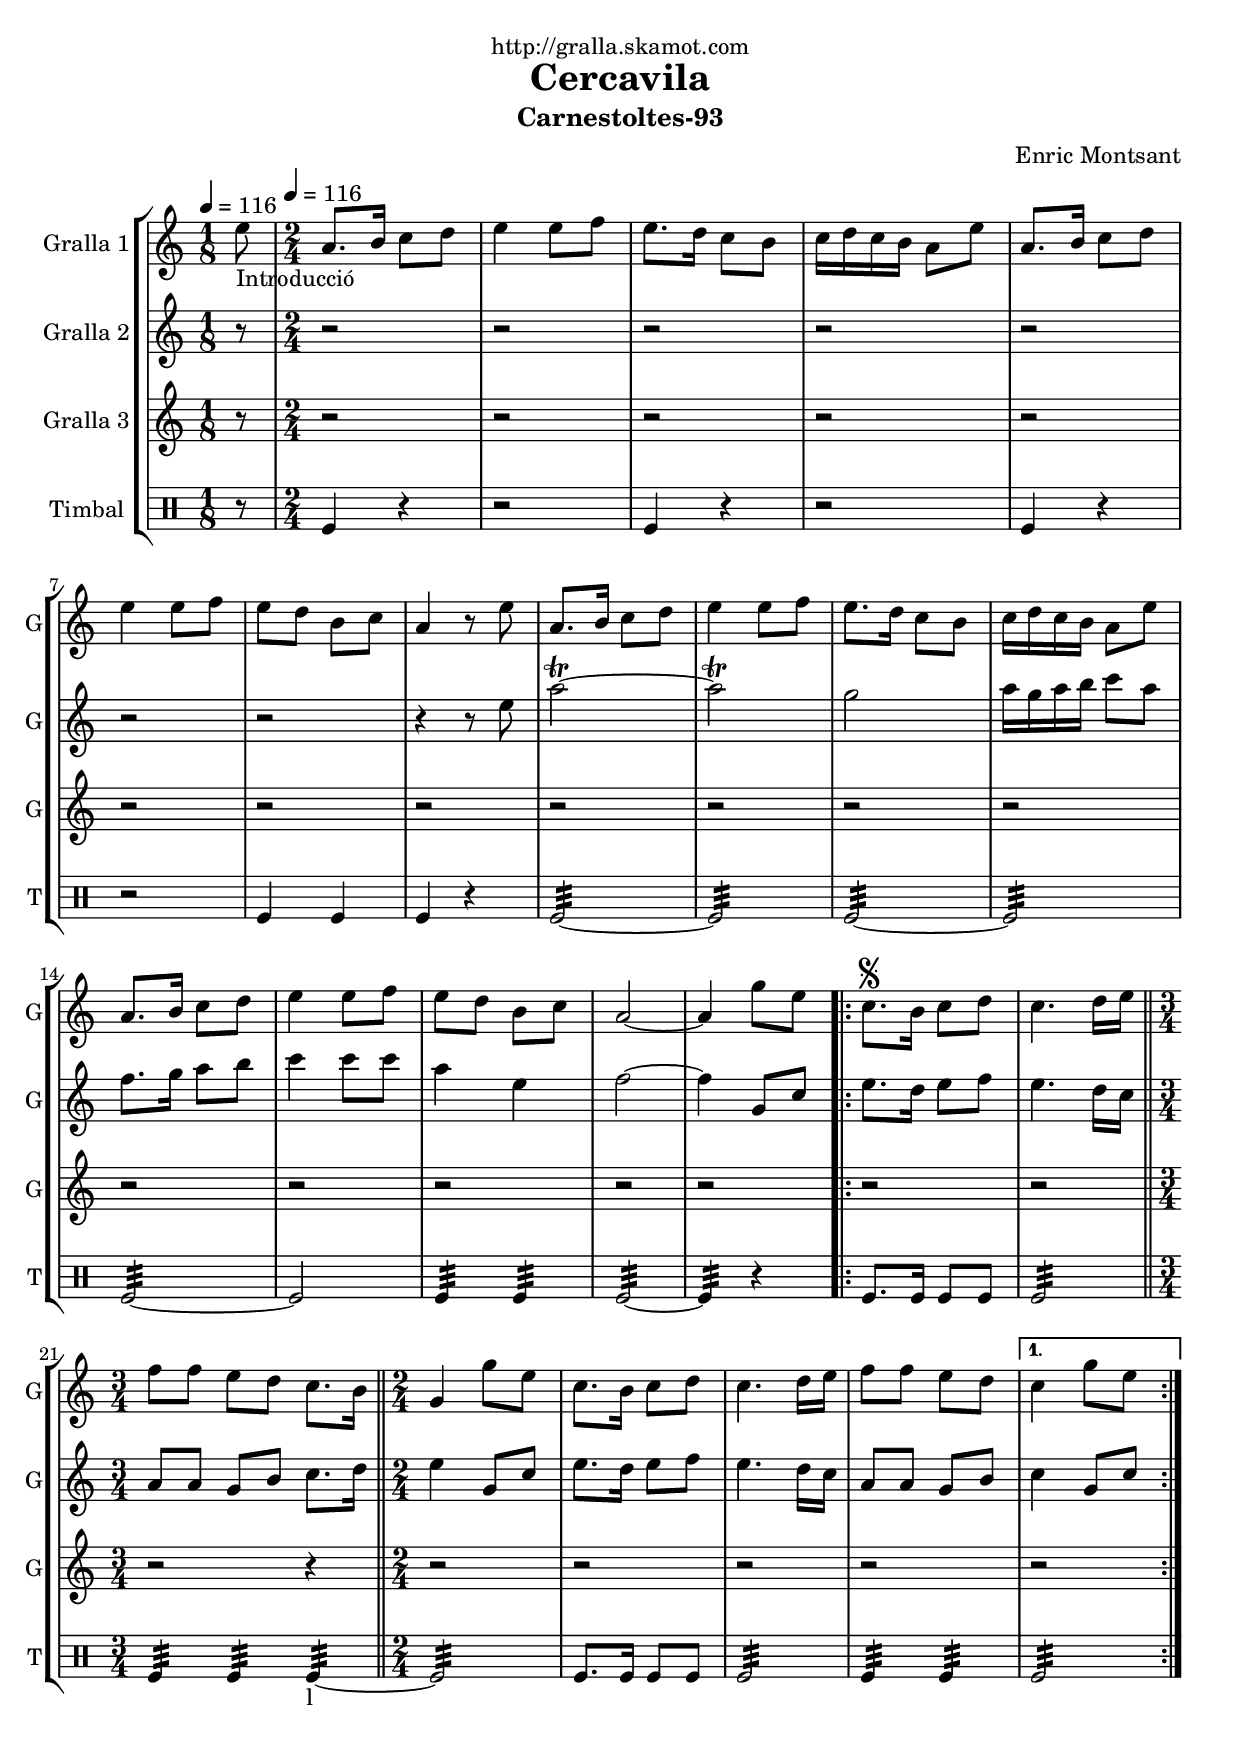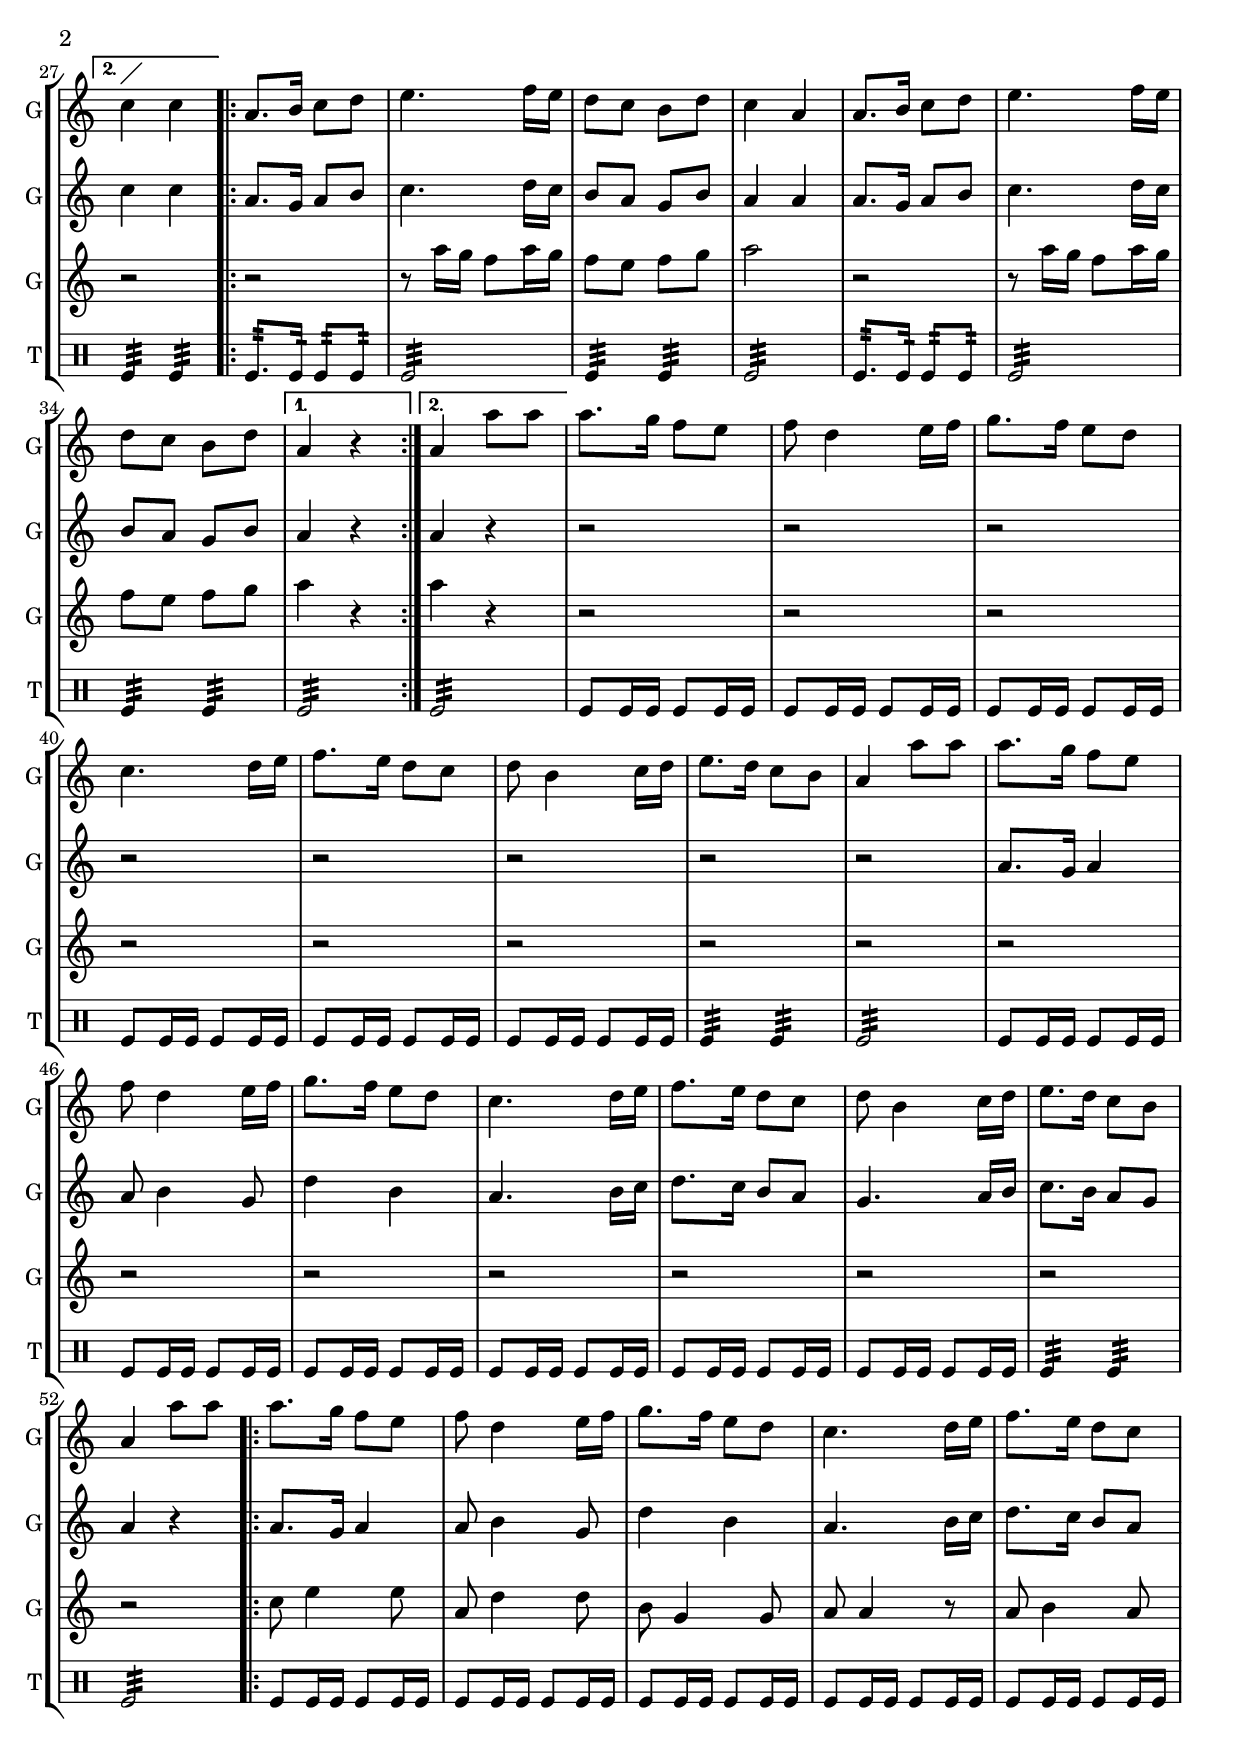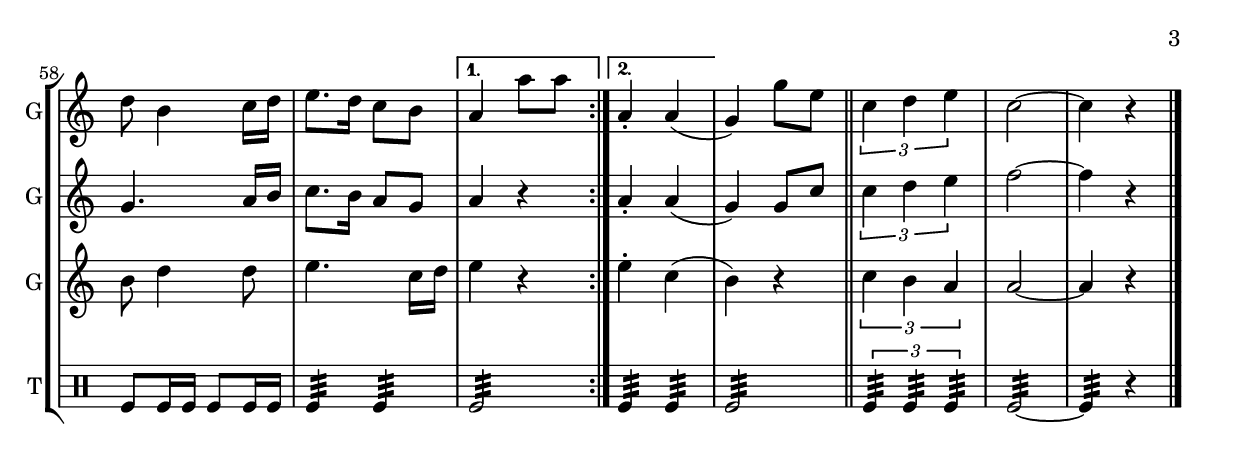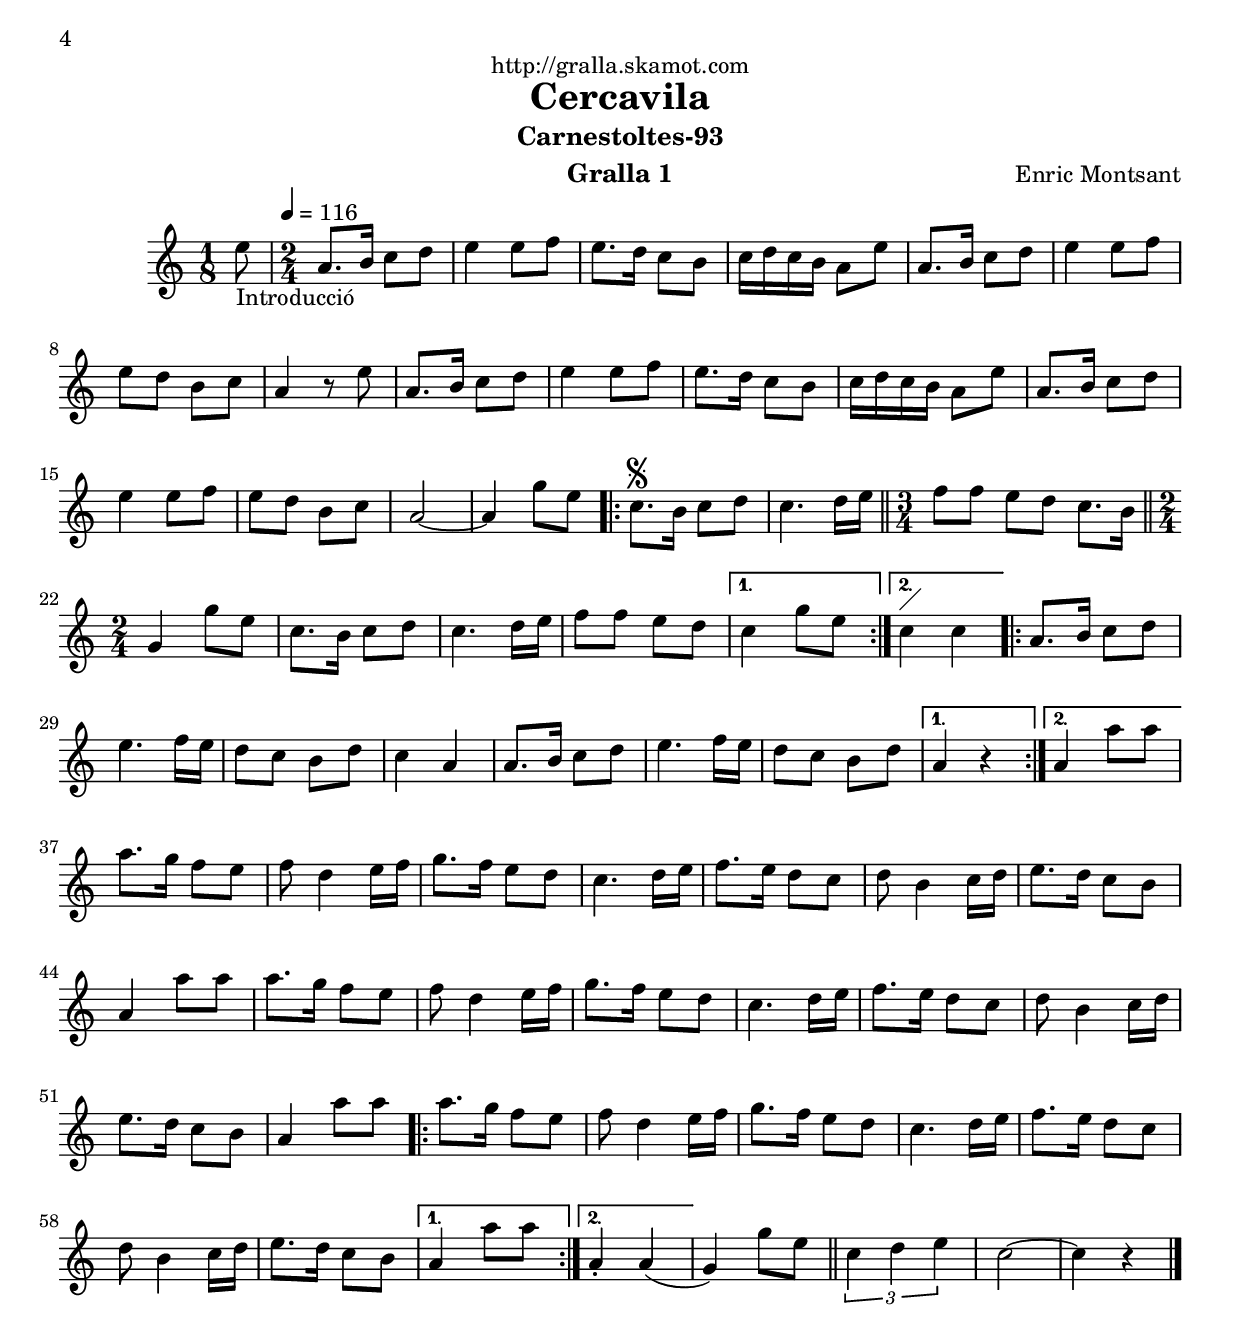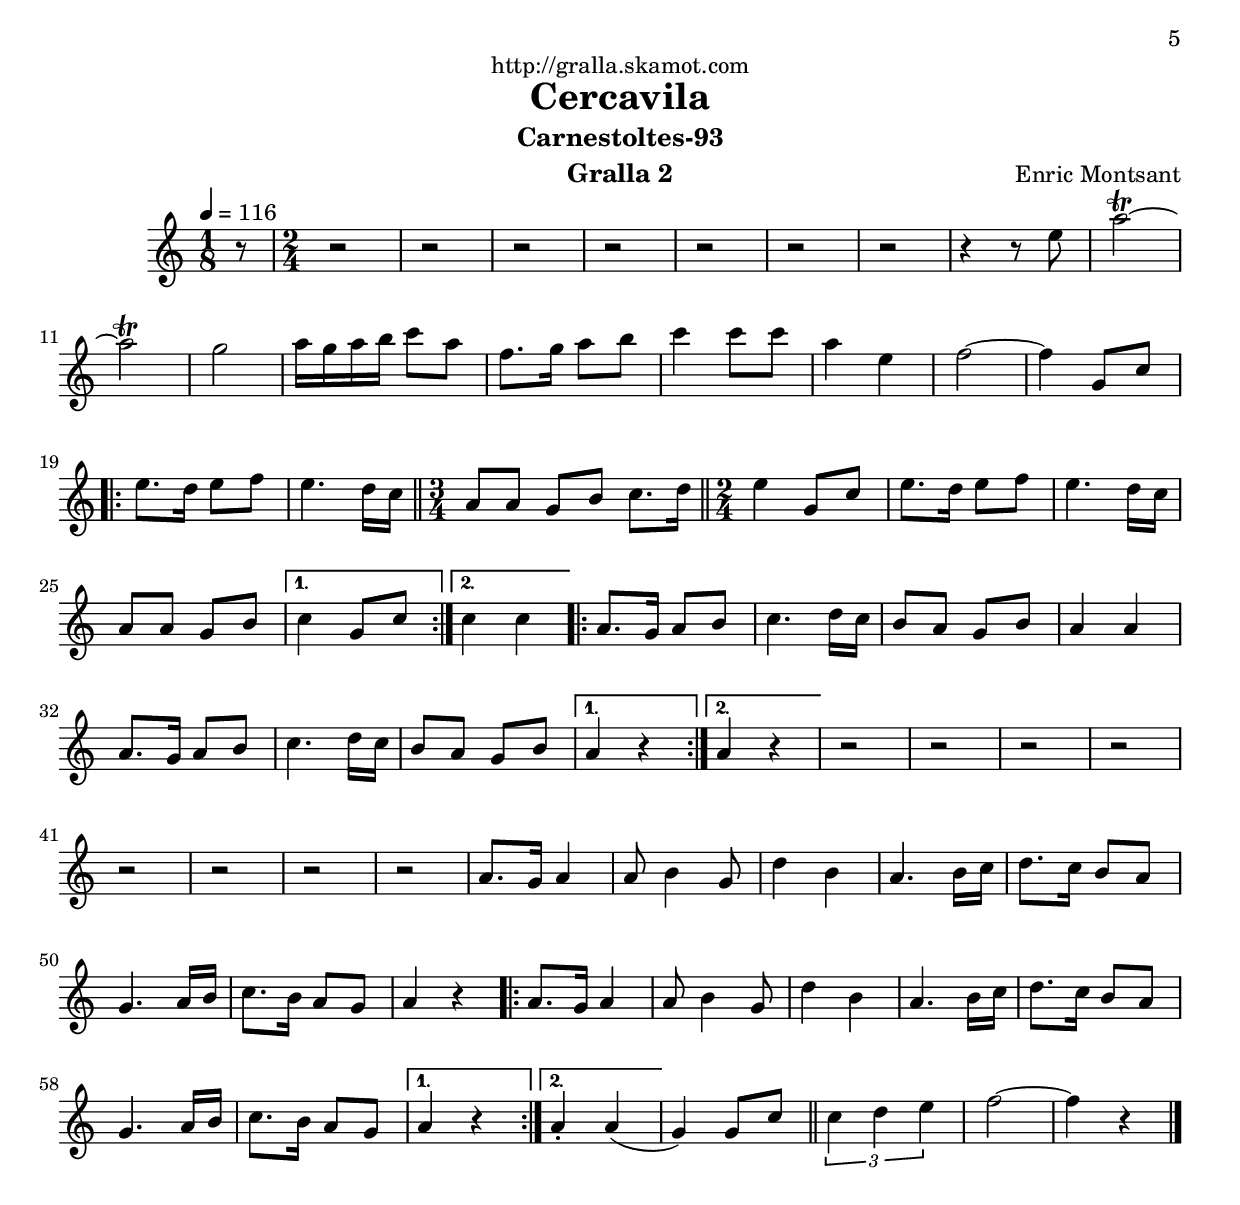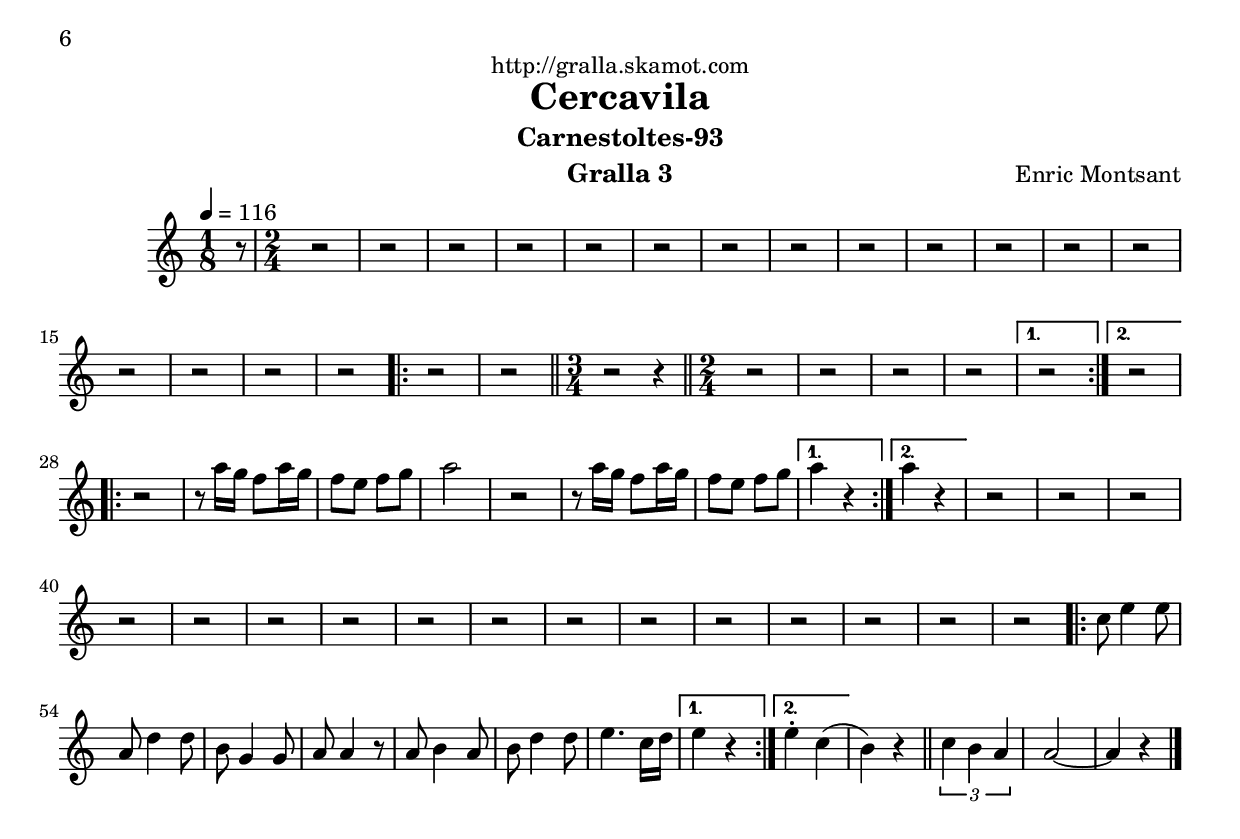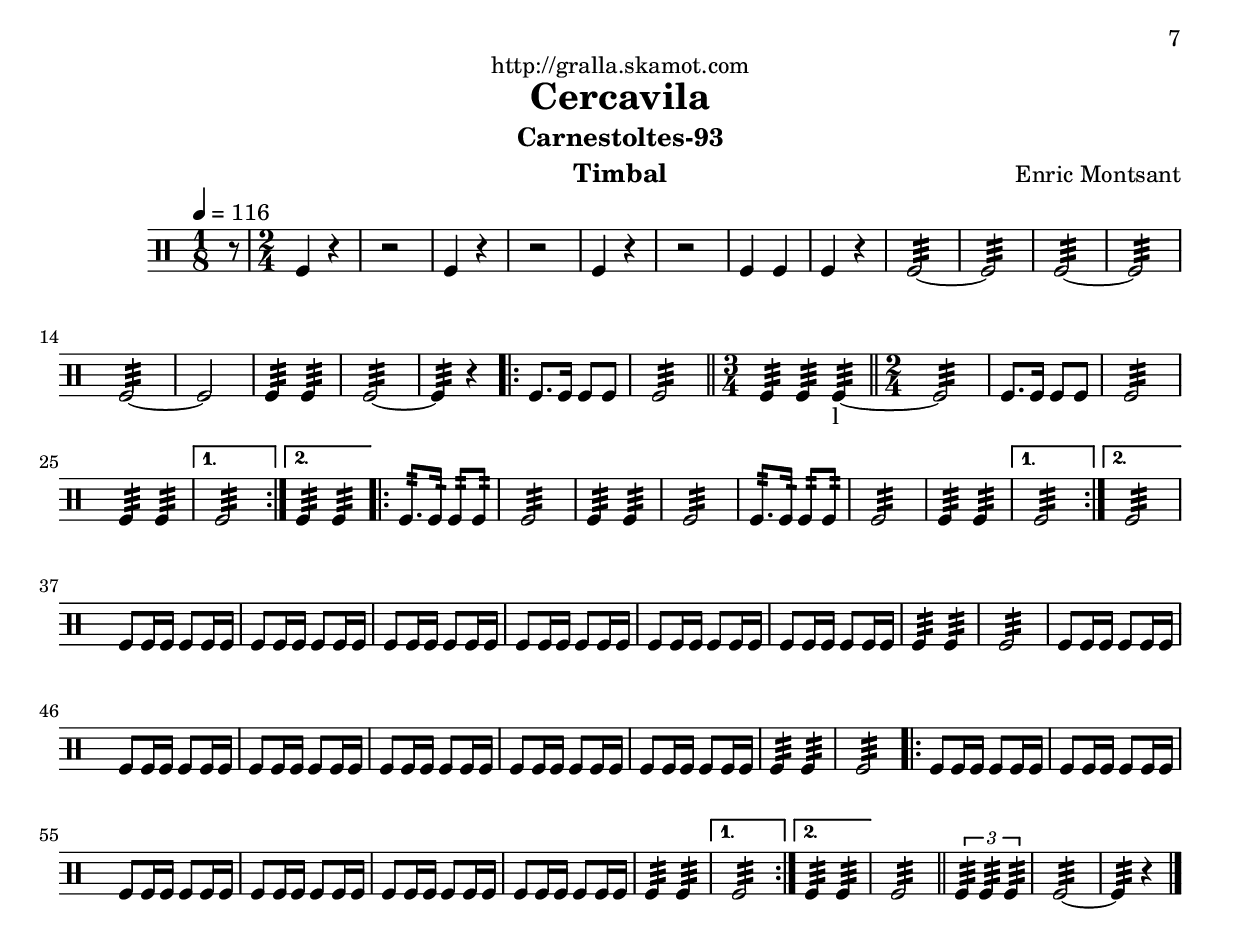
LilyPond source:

\version "2.16.2"

\header {
  dedication="http://gralla.skamot.com"
  title="Cercavila"
  subtitle="Carnestoltes-93"
  subsubtitle=""
  poet=""
  meter=""
  piece=""
  composer="Enric Montsant"
  arranger=""
  opus=""
  instrument=""
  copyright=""
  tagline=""
}

liniaroAa =
\relative e''
{
  \clef treble
  \key c \major
  \time 1/8
  e8 _"Introducció" \tempo 4 = 116  |
  \time 2/4   a,8. b16 c8 d  |
  e4 e8 f  |
  e8. d16 c8 b  |
  %05
  c16 d c b a8 e'  |
  a,8. b16 c8 d  |
  e4 e8 f  |
  e8 d b c  |
  a4 r8 e'  |
  %10
  a,8. b16 c8 d  |
  e4 e8 f  |
  e8. d16 c8 b  |
  c16 d c b a8 e'  |
  a,8. b16 c8 d  |
  %15
  e4 e8 f  |
  e8 d b c  |
  a2 ~  |
  a4 g'8 e   |
  \repeat volta 2 { c8. \segno b16 c8 d  |
  %20
  c4. d16 e  \bar "||"
  \time 3/4   f8 f e d c8. b16  \bar "||"
  \time 2/4   g4 g'8 e  |
  c8. b16 c8 d  |
  c4. d16 e  |
  %25
  f8 f e d }
  \alternative { { c4 g'8 e }
  { c4 ^\markup {\draw-line #'(2 . 2)} c } }
  \repeat volta 2 { a8. b16  c8 d  |
  e4. f16 e  |
  %30
  d8 c b d  |
  c4 a  |
  a8. b16 c8 d  |
  e4. f16 e  |
  d8 c b d }
  %35
  \alternative { { a4 r }
  { a4 a'8 a } }
  a8.  g16 f8 e  |
  f8 d4 e16 f  |
  g8. f16 e8 d  |
  %40
  c4. d16 e  |
  f8. e16 d8 c  |
  d8 b4 c16 d  |
  e8. d16 c8 b  |
  a4 a'8 a  |
  %45
  a8. g16 f8 e  |
  f8 d4 e16 f  |
  g8. f16 e8 d  |
  c4. d16 e  |
  f8. e16 d8 c  |
  %50
  d8 b4 c16 d  |
  e8. d16 c8 b  |
  a4 a'8 a  |
  \repeat volta 2 { a8. g16 f8 e  |
  f8 d4 e16 f  |
  %55
  g8. f16 e8 d  |
  c4. d16 e  |
  f8. e16 d8 c  |
  d8 b4 c16 d  |
  e8. d16 c8 b }
  %60
  \alternative { { a4 a'8 a }
  { a,4-. a ( } }
  g4 ) g'8 e  \bar "||"
  \times 2/3 { c4 d e }  |
  c2 ~  |
  %65
  c4 r  \bar "|."
}

liniaroAb =
\relative e''
{
  \tempo 4 = 116
  \clef treble
  \key c \major
  \time 1/8
  r8  |
  \time 2/4   r2  |
  r2  |
  r2  |
  %05
  r2  |
  r2  |
  r2  |
  r2  |
  r4 r8 e  |
  %10
  a2\trill ~  |
  a2\trill  |
  g2  |
  a16 g a b c8 a  |
  f8. g16 a8 b  |
  %15
  c4 c8 c  |
  a4 e  |
  f2 ~  |
  f4 g,8 c  |
  \repeat volta 2 { e8. d16 e8 f  |
  %20
  e4. d16 c  \bar "||"
  \time 3/4   a8 a g b c8. d16  \bar "||"
  \time 2/4   e4 g,8 c  |
  e8. d16 e8 f  |
  e4. d16 c  |
  %25
  a8 a g b }
  \alternative { { c4 g8 c }
  { c4 c } }
  \repeat volta 2 { a8. g16 a8 b  |
  c4. d16 c  |
  %30
  b8 a g b  |
  a4 a  |
  a8. g16 a8 b  |
  c4. d16 c  |
  b8 a g b }
  %35
  \alternative { { a4 r }
  { a4 r } }
  r2  |
  r2  |
  r2  |
  %40
  r2  |
  r2  |
  r2  |
  r2  |
  r2  |
  %45
  a8. g16 a4  |
  a8 b4 g8  |
  d'4 b  |
  a4. b16 c  |
  d8. c16 b8 a  |
  %50
  g4. a16 b  |
  c8. b16 a8 g  |
  a4 r  |
  \repeat volta 2 { a8. g16 a4  |
  a8 b4 g8  |
  %55
  d'4 b  |
  a4. b16 c  |
  d8. c16 b8 a  |
  g4. a16 b  |
  c8. b16 a8 g }
  %60
  \alternative { { a4 r }
  { a4-. a ( } }
  g4 ) g8 c   \bar "||"
  \times 2/3 { c4 d e }  |
  f2 ~  |
  %65
  f4 r  \bar "|."
}

liniaroAc =
\relative a''
{
  \tempo 4 = 116
  \clef treble
  \key c \major
  \time 1/8
  r8  |
  \time 2/4   r2  |
  r2  |
  r2  |
  %05
  r2  |
  r2  |
  r2  |
  r2  |
  r2  |
  %10
  r2  |
  r2  |
  r2  |
  r2  |
  r2  |
  %15
  r2  |
  r2  |
  r2  |
  r2  |
  \repeat volta 2 { r2  |
  %20
  r2  \bar "||"
  \time 3/4   r2 r4  \bar "||"
  \time 2/4   r2  |
  r2  |
  r2  |
  %25
  r2 }
  \alternative { { r2 }
  { r2 } }
  \repeat volta 2 { r2  |
  r8 a16 g f8 a16 g  |
  %30
  f8 e f g  |
  a2  |
  r2  |
  r8 a16 g f8 a16 g  |
  f8 e f g }
  %35
  \alternative { { a4 r }
  { a4 r } }
  r2  |
  r2  |
  r2  |
  %40
  r2  |
  r2  |
  r2  |
  r2  |
  r2  |
  %45
  r2  |
  r2  |
  r2  |
  r2  |
  r2  |
  %50
  r2  |
  r2  |
  r2  |
  \repeat volta 2 { c,8 e4 e8  |
  a,8 d4 d8  |
  %55
  b8 g4 g8  |
  a8 a4 r8  |
  a8 b4 a8  |
  b8 d4 d8  |
  e4. c16 d }
  %60
  \alternative { { e4 r }
  { e4-. c ( } }
  b4 ) r  \bar "||"
  \times 2/3 { c4 b a }  |
  a2 ~  |
  %65
  a4 r  \bar "|."
}

liniaroAd =
\drummode
{
  \tempo 4 = 116
  \time 1/8
  r8  |
  \time 2/4   tomfl4 r  |
  r2  |
  tomfl4 r  |
  %05
  r2  |
  tomfl4 r  |
  r2  |
  tomfl4 tomfl  |
  tomfl4 r  |
  %10
  tomfl2:32 ~  |
  tomfl2:32  |
  tomfl2:32 ~  |
  tomfl2:32  |
  tomfl2:32 ~  |
  %15
  tomfl2  |
  tomfl4:32 tomfl:32  |
  tomfl2:32 ~  |
  tomfl4:32 r  |
  \repeat volta 2 { tomfl8. tomfl16 tomfl8 tomfl  |
  %20
  tomfl2:32  \bar "||"
  \time 3/4   tomfl4:32 tomfl:32 tomfl:32 ~ _"l"  \bar "||"
  \time 2/4   tomfl2:32  |
  tomfl8. tomfl16 tomfl8 tomfl  |
  tomfl2:32  |
  %25
  tomfl4:32 tomfl:32 }
  \alternative { { tomfl2:32 }
  { tomfl4:32 tomfl:32 } }
  \repeat volta 2 { tomfl8.:32 tomfl16:32 tomfl8:32 tomfl:32  |
  tomfl2:32  |
  %30
  tomfl4:32 tomfl:32  |
  tomfl2:32  |
  tomfl8.:32 tomfl16:32 tomfl8:32 tomfl:32  |
  tomfl2:32  |
  tomfl4:32 tomfl:32 }
  %35
  \alternative { { tomfl2:32 }
  { tomfl2:32 } }
  tomfl8 tomfl16 tomfl tomfl8 tomfl16 tomfl  |
  tomfl8 tomfl16 tomfl tomfl8 tomfl16 tomfl  |
  tomfl8 tomfl16 tomfl tomfl8 tomfl16 tomfl  |
  %40
  tomfl8 tomfl16 tomfl tomfl8 tomfl16 tomfl  |
  tomfl8 tomfl16 tomfl tomfl8 tomfl16 tomfl  |
  tomfl8 tomfl16 tomfl tomfl8 tomfl16 tomfl  |
  tomfl4:32 tomfl:32  |
  tomfl2:32  |
  %45
  tomfl8 tomfl16 tomfl tomfl8 tomfl16 tomfl  |
  tomfl8 tomfl16 tomfl tomfl8 tomfl16 tomfl  |
  tomfl8 tomfl16 tomfl tomfl8 tomfl16 tomfl  |
  tomfl8 tomfl16 tomfl tomfl8 tomfl16 tomfl  |
  tomfl8 tomfl16 tomfl tomfl8 tomfl16 tomfl  |
  %50
  tomfl8 tomfl16 tomfl tomfl8 tomfl16 tomfl  |
  tomfl4:32 tomfl:32  |
  tomfl2:32  |
  \repeat volta 2 { tomfl8 tomfl16 tomfl tomfl8 tomfl16 tomfl  |
  tomfl8 tomfl16 tomfl tomfl8 tomfl16 tomfl  |
  %55
  tomfl8 tomfl16 tomfl tomfl8 tomfl16 tomfl  |
  tomfl8 tomfl16 tomfl tomfl8 tomfl16 tomfl  |
  tomfl8 tomfl16 tomfl tomfl8 tomfl16 tomfl  |
  tomfl8 tomfl16 tomfl tomfl8 tomfl16 tomfl  |
  tomfl4:32 tomfl:32 }
  %60
  \alternative { { tomfl2:32 }
  { tomfl4:32 tomfl:32 } }
  tomfl2:32  \bar "||"
  \times 2/3 { tomfl4:32 tomfl:32 tomfl:32 }  |
  tomfl2:32 ~  |
  %65
  tomfl4:32 r  \bar "|."
}

\bookpart {
  \score {
    \new StaffGroup {
      \override Score.RehearsalMark #'self-alignment-X = #LEFT
      <<
        \new Staff \with {instrumentName = #"Gralla 1" shortInstrumentName = #"G"} \liniaroAa
        \new Staff \with {instrumentName = #"Gralla 2" shortInstrumentName = #"G"} \liniaroAb
        \new Staff \with {instrumentName = #"Gralla 3" shortInstrumentName = #"G"} \liniaroAc
        \new DrumStaff \with {instrumentName = #"Timbal" shortInstrumentName = #"T"} \liniaroAd
      >>
    }
    \layout {}
  }
  \score { \unfoldRepeats
    \new StaffGroup {
      \override Score.RehearsalMark #'self-alignment-X = #LEFT
      <<
        \new Staff \with {instrumentName = #"Gralla 1" shortInstrumentName = #"G"} \liniaroAa
        \new Staff \with {instrumentName = #"Gralla 2" shortInstrumentName = #"G"} \liniaroAb
        \new Staff \with {instrumentName = #"Gralla 3" shortInstrumentName = #"G"} \liniaroAc
        \new DrumStaff \with {instrumentName = #"Timbal" shortInstrumentName = #"T"} \liniaroAd
      >>
    }
    \midi {
      \set Staff.midiInstrument = "oboe"
      \set DrumStaff.midiInstrument = "drums"
    }
  }
}

\bookpart {
  \header {instrument="Gralla 1"}
  \score {
    \new StaffGroup {
      \override Score.RehearsalMark #'self-alignment-X = #LEFT
      <<
        \new Staff \liniaroAa
      >>
    }
    \layout {}
  }
  \score { \unfoldRepeats
    \new StaffGroup {
      \override Score.RehearsalMark #'self-alignment-X = #LEFT
      <<
        \new Staff \liniaroAa
      >>
    }
    \midi {
      \set Staff.midiInstrument = "oboe"
      \set DrumStaff.midiInstrument = "drums"
    }
  }
}

\bookpart {
  \header {instrument="Gralla 2"}
  \score {
    \new StaffGroup {
      \override Score.RehearsalMark #'self-alignment-X = #LEFT
      <<
        \new Staff \liniaroAb
      >>
    }
    \layout {}
  }
  \score { \unfoldRepeats
    \new StaffGroup {
      \override Score.RehearsalMark #'self-alignment-X = #LEFT
      <<
        \new Staff \liniaroAb
      >>
    }
    \midi {
      \set Staff.midiInstrument = "oboe"
      \set DrumStaff.midiInstrument = "drums"
    }
  }
}

\bookpart {
  \header {instrument="Gralla 3"}
  \score {
    \new StaffGroup {
      \override Score.RehearsalMark #'self-alignment-X = #LEFT
      <<
        \new Staff \liniaroAc
      >>
    }
    \layout {}
  }
  \score { \unfoldRepeats
    \new StaffGroup {
      \override Score.RehearsalMark #'self-alignment-X = #LEFT
      <<
        \new Staff \liniaroAc
      >>
    }
    \midi {
      \set Staff.midiInstrument = "oboe"
      \set DrumStaff.midiInstrument = "drums"
    }
  }
}

\bookpart {
  \header {instrument="Timbal"}
  \score {
    \new StaffGroup {
      \override Score.RehearsalMark #'self-alignment-X = #LEFT
      <<
        \new DrumStaff \liniaroAd
      >>
    }
    \layout {}
  }
  \score { \unfoldRepeats
    \new StaffGroup {
      \override Score.RehearsalMark #'self-alignment-X = #LEFT
      <<
        \new DrumStaff \liniaroAd
      >>
    }
    \midi {
      \set Staff.midiInstrument = "oboe"
      \set DrumStaff.midiInstrument = "drums"
    }
  }
}

